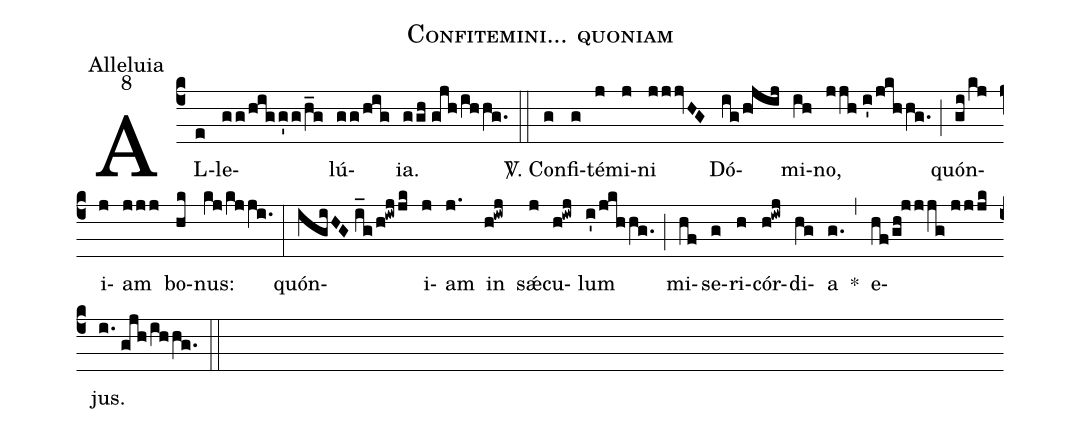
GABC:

name:Confitemini... quoniam;
office-part:Alleluia;
mode:8;
%%
(c4) AL(e)le(gg/higg'g/h_g)lú(gg/hig)ia.(ggh//gjh/ihhg.) (::)
<sp>V/</sp>. Con(g)fi(g)té(j)mi(j)ni(jjjvHG) Dó(ig/h!jij)mi(ih)no,(jjh//i'/jkhhg.) (;) quón(gi/kj)i(j)am(jjj) bo(hk)nus:(kj/kjji.) (:)
quón(igiHG//i_g/h!iwjjk)i(j)am(j.) in(h!iwj) sǽ(j)cu(h!iwj)lum(i'/jkhhg.) (;) mi(hf)se(g)ri(h)cór(h!iwj)di(hg)a(g.) *(,) e(hf/gh!jjjg//jjjk)jus.(i.//gjh/ihhg.) (::)
